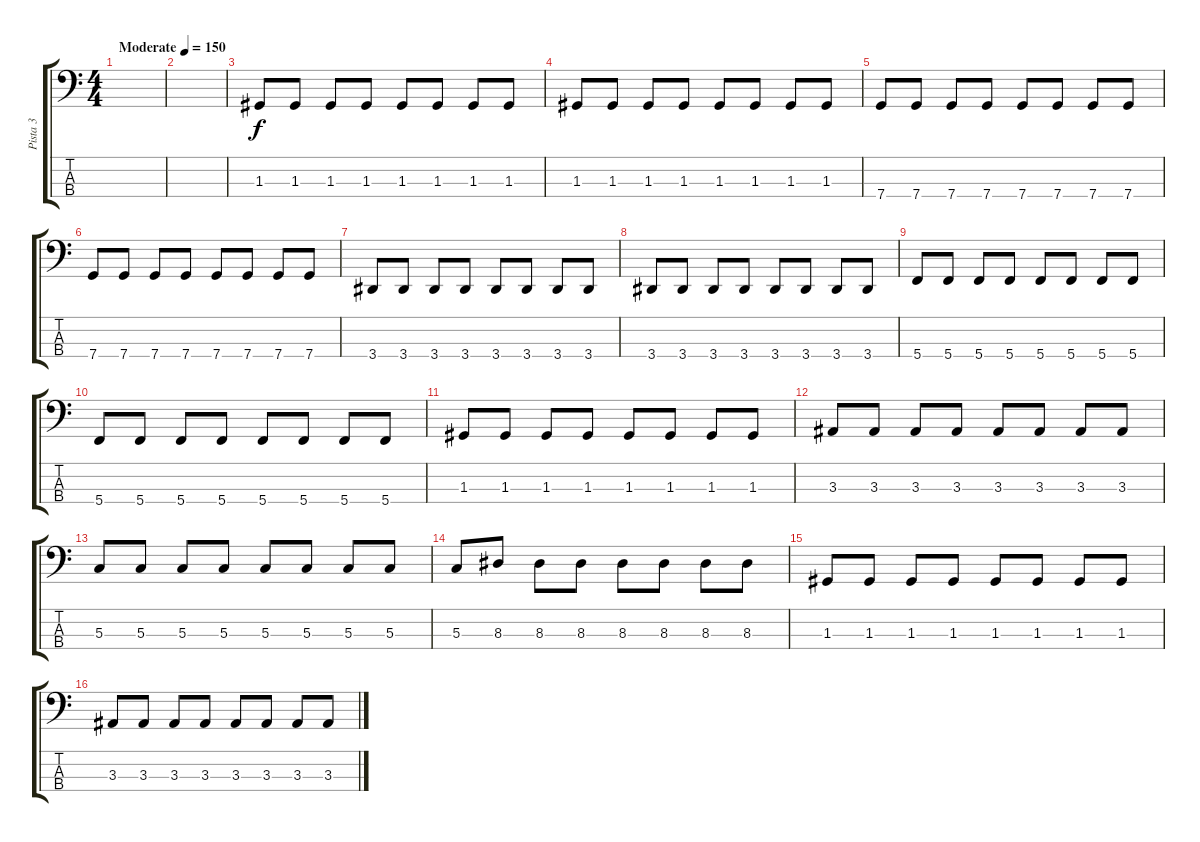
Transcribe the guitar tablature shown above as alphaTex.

\track ("Pista 3" "Pista 3") {instrument electricbasspick}
\staff {score tabs}
\tuning (F2 C2 G1 C1) {hide}
\ts (4 4)
\tempo (150 "Moderate")
\clef f4
\ks c
|
|
1.3.8 1.3.8 1.3.8 1.3.8 1.3.8 1.3.8 1.3.8 1.3.8 |
1.3.8 1.3.8 1.3.8 1.3.8 1.3.8 1.3.8 1.3.8 1.3.8 |
7.4.8 7.4.8 7.4.8 7.4.8 7.4.8 7.4.8 7.4.8 7.4.8 |
7.4.8 7.4.8 7.4.8 7.4.8 7.4.8 7.4.8 7.4.8 7.4.8 |
3.4.8 3.4.8 3.4.8 3.4.8 3.4.8 3.4.8 3.4.8 3.4.8 |
3.4.8 3.4.8 3.4.8 3.4.8 3.4.8 3.4.8 3.4.8 3.4.8 |
5.4.8 5.4.8 5.4.8 5.4.8 5.4.8 5.4.8 5.4.8 5.4.8 |
5.4.8 5.4.8 5.4.8 5.4.8 5.4.8 5.4.8 5.4.8 5.4.8 |
1.3.8 1.3.8 1.3.8 1.3.8 1.3.8 1.3.8 1.3.8 1.3.8 |
3.3.8 3.3.8 3.3.8 3.3.8 3.3.8 3.3.8 3.3.8 3.3.8 |
5.3.8 5.3.8 5.3.8 5.3.8 5.3.8 5.3.8 5.3.8 5.3.8 |
5.3.8 8.3.8 8.3.8 8.3.8 8.3.8 8.3.8 8.3.8 8.3.8 |
1.3.8 1.3.8 1.3.8 1.3.8 1.3.8 1.3.8 1.3.8 1.3.8 |
3.3.8 3.3.8 3.3.8 3.3.8 3.3.8 3.3.8 3.3.8 3.3.8
